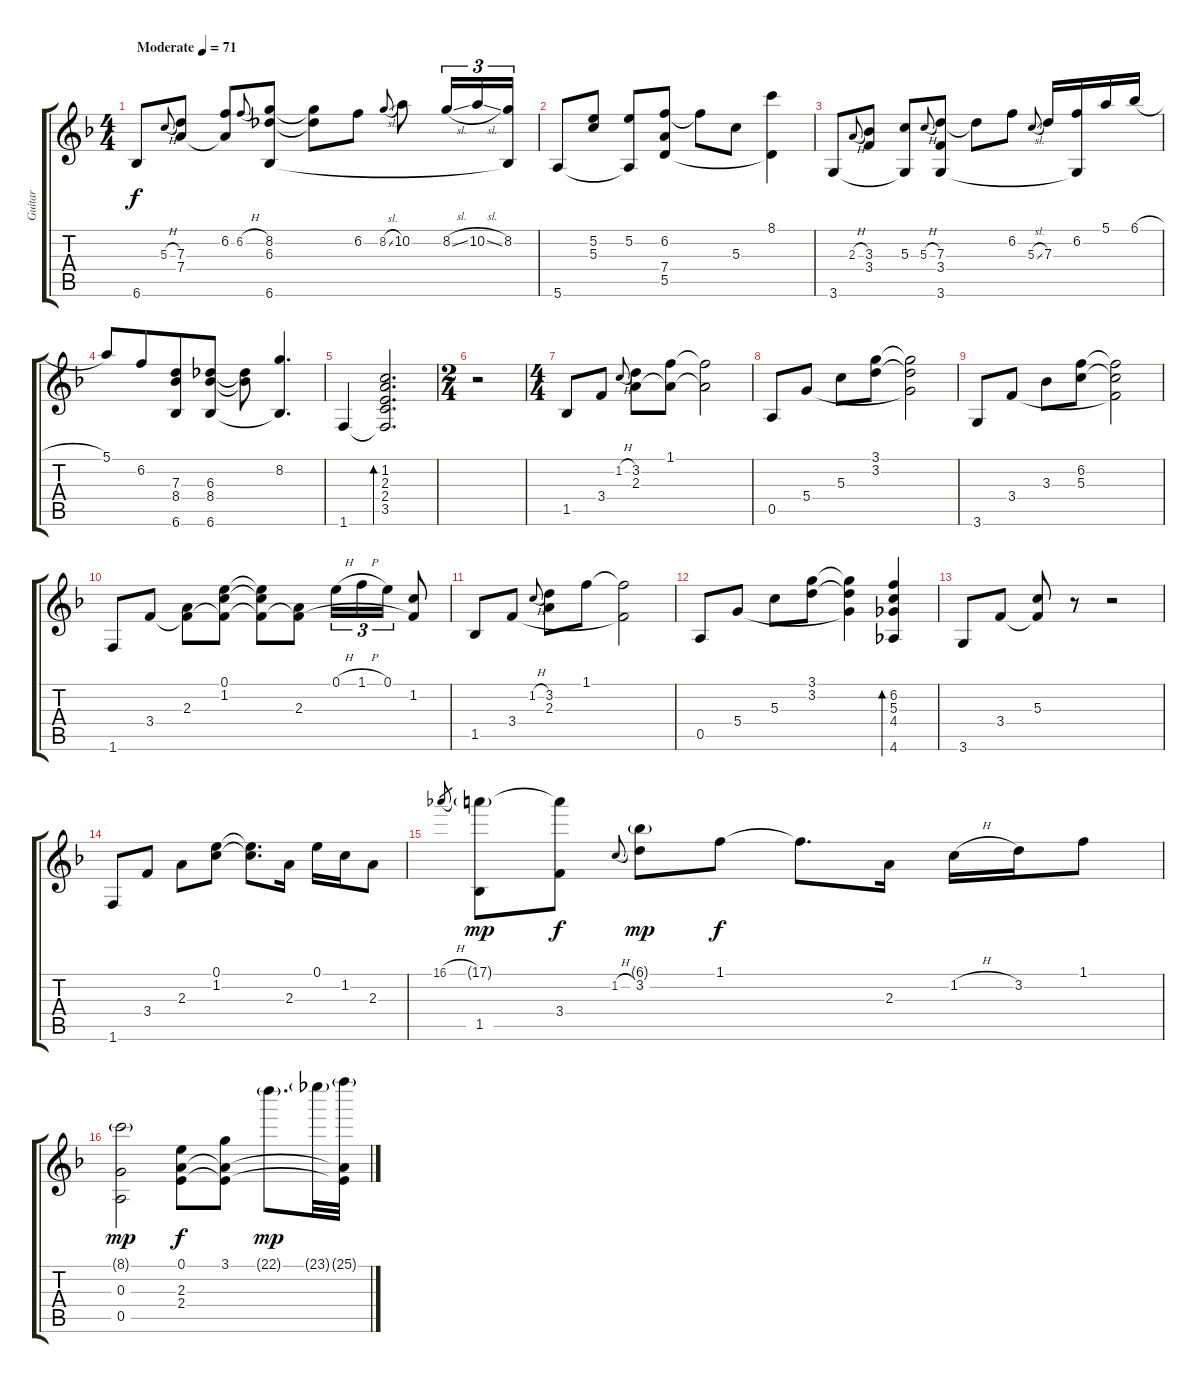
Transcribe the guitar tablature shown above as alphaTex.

\track ("Guitar" "Guitar") {instrument acousticguitarsteel}
\staff {score tabs}
\tuning (E4 B3 G3 D3 A2 E2) {hide}
\ts (4 4)
\tempo (71 "Moderate")
\clef g2
\ks f
6.6.8{dy f instrument acousticguitarsteel} 5.3{h}.8{gr onbeat beam split} (7.3 7.4).8 (6.2 7.4{t}).8 6.2{h}.8{gr onbeat} (8.2 6.3 6.6).8 (8.2{t} 6.3{t}).8 6.2.8 8.2{sl}.8{gr onbeat} 10.2.8 8.2{sl}.16{tu (3 2)} 10.2{sl}.16{tu (3 2) beam merge} (8.2 6.6{t}).16{tu (3 2)} |
5.6.8 (5.2 5.3).8 (5.2 5.6{t}).8 (6.2 7.4 5.5).8 6.2{t}.8 5.3.8 (8.1 5.5{t}).4 |
3.6.8 2.3{h}.8{gr onbeat} (3.3 3.4).8 (5.3 3.6{t}).8 5.3{h}.8{gr onbeat} (7.3 3.4 3.6).8 7.3{t}.8 6.2.8 5.3{sl}.8{gr onbeat} 7.3.16 (6.2 3.6{t}).16 5.1.16 6.1{h}.16 |
5.1.8 6.2.8{beam merge} (7.3 8.4 6.6).8 (6.3 8.4 6.6).8 (6.3{t} 8.4{t}).8 (8.2 6.6{t}).4{d} |
1.6.4 (1.2 2.3 2.4 3.5 1.6{t}).2{d bd 60} |
\ts (2 4)
r.2 |
\ts (4 4)
1.5.8 3.4.8 1.2{h}.8{gr onbeat} (3.2 2.3).8 (1.1 2.3{t}).8 (1.1{t} 2.3{t}).2 |
0.5.8 5.4.8 5.3.8 (3.1 3.2).8 (3.1{t} 3.2{t} 5.4{t}).2 |
3.6.8 3.4.8 3.3.8 (6.2 5.3).8 (6.2{t} 5.3{t} 3.4{t}).2 |
1.6.8 3.4.8 (2.3 3.4{t}).8 (0.1 1.2 3.4{t}).8 (0.1{t} 1.2{t} 3.4{t}).8 (2.3 3.4{t}).8 0.1{h}.16{tu (3 2)} 1.1{h}.16{tu (3 2)} 0.1.16{tu (3 2)} (1.2 3.4{t}).8 |
1.5.8 3.4.8 1.2{h}.8{gr onbeat} (3.2 2.3).8 1.1.8 (1.1{t} 3.4{t}).2 |
0.5.8 5.4.8 5.3.8 (3.1 3.2).8 (3.1{t} 3.2{t} 5.4{t}).4 (6.2 5.3 4.4 4.6).4{bd 120} |
3.6.8 3.4.8 (5.3 3.4{t}).8 r.8 r.2 |
1.6.8 3.4.8 2.3.8 (0.1 1.2).8 (0.1{t} 1.2{t}).8{d} 2.3.16 0.1.16 1.2.16 2.3.8 |
16.1{h}.8{gr} (17.1{g} 1.5).8{dy mp} (17.1{t} 3.4).8{dy f} 1.2{h}.8{gr onbeat} (6.1{g} 3.2).8{dy mp} 1.1.8{dy f} 1.1{t}.8{d} 2.3.16 1.2{h}.16 3.2.16 1.1.8 |
(8.1{g} 0.3 0.5).2{dy mp} (0.1 2.3 2.4).8{dy f} (3.1 2.3{t} 2.4{t}).8 22.1{g}.8{d dy mp} 23.1{g}.32{beam merge} (25.1{g} 2.3{t} 2.4{t}).32
